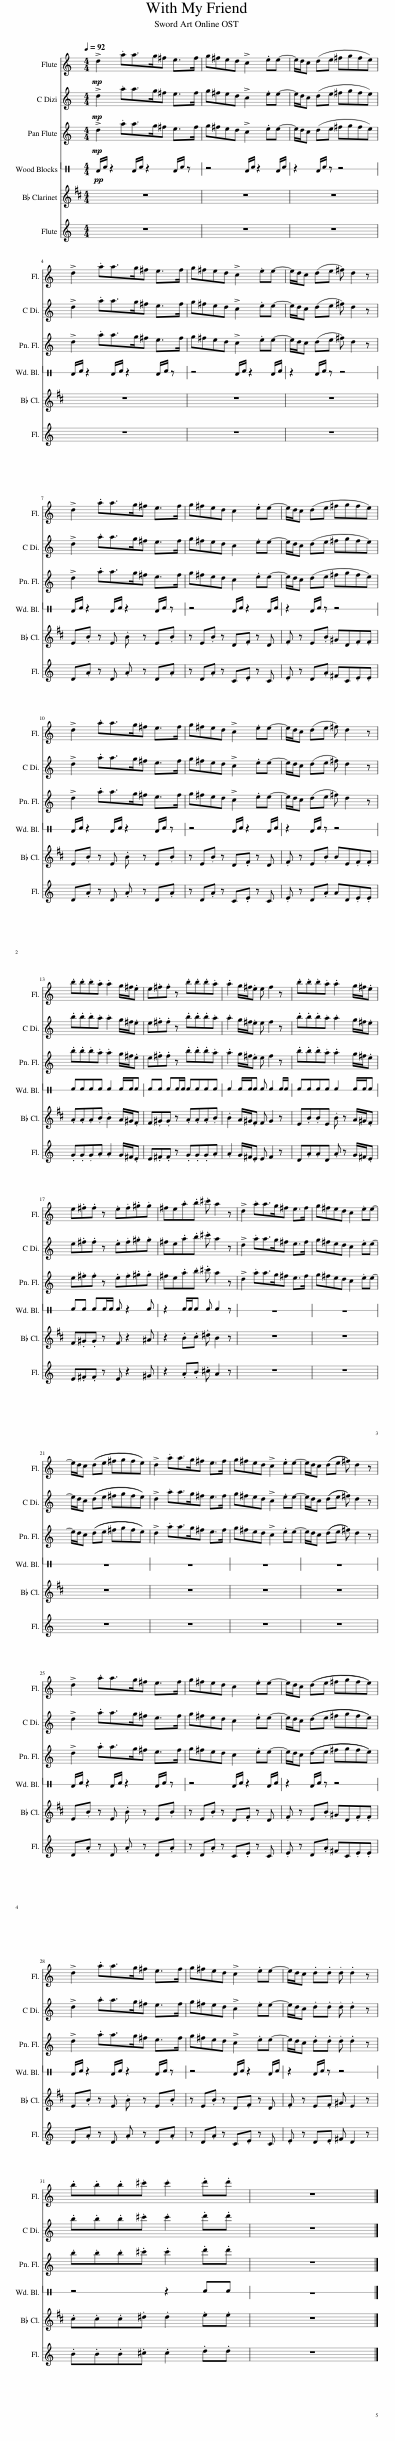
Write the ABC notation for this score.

X:1
%%score 1 2 3 4 5 6
L:1/8
Q:1/4=92
M:4/4
I:linebreak $
K:C
V:1 treble
V:2 treble
V:3 treble
V:4 perc stafflines=1
K:none
V:5 treble transpose=-2
V:6 treble
V:1
!mp! !>!d2 .aa>g^f e>f | g^fed !>!c2 .ee- | e/d/c (de ^fgfe) |$ !>!d2 .aa>g^f e>f | g^fed !>!c2 .ee- | %5
 e/d/c (de ^f) d2 z |$ !>!d2 .aa>g^f e>f | g^fed c2 .ee- | e/d/c (de ^fgfe) |$ !>!d2 .aa>g^f e>f | %10
 g^fed !>!c2 .ee- | e/d/c (de ^f) d2 z |$ .b.b.b.a .a2 g/^f/.e | e.^f.f z .b.b.b.a | .a2 g/^f/.e e f2 z | %15
 .b.b.b.a .a2 g/^f/.e |$ e.^f.f z .e.f.^g.g | ^fe.a.b .^c' a2 z | !>!d2 .aa>g^f e>f | g^fed c2 .ee- |$ %20
 e/d/c ((de ^fgfe)) | !>!d2 .aa>g^f e>f | g^fed !>!c2 .ee- | e/d/c ((de ^f)) d2 z |$ !>!d2 .aa>g^f e>f | %25
 g^fed c2 .ee- | e/d/c ((de ^fgfe)) |$ !>!d2 .aa>g^f e>f | g^fed !>!c2 .ee- | e/d/c .d.d .d .d2 z |$ %30
 .b.b.b.^c' .c'2 .d'.d' | z8 |] %32
V:2
!mp! !>!d2 .aa>g^f e>f | g^fed !>!c2 .ee- | e/d/c (de ^fgfe) |$ !>!d2 .aa>g^f e>f | g^fed !>!c2 .ee- | %5
 e/d/c (de ^f) d2 z |$ !>!d2 .aa>g^f e>f | g^fed c2 .ee- | e/d/c (de ^fgfe) |$ !>!d2 .aa>g^f e>f | %10
 g^fed !>!c2 .ee- | e/d/c (de ^f) d2 z |$ .b.b.b.a .a2 g/^f/.e | e.^f.f z .b.b.b.a | .a2 g/^f/.e e f2 z | %15
 .b.b.b.a .a2 g/^f/.e |$ e.^f.f z .e.f.^g.g | ^fe.a.b .^c' a2 z | !>!d2 .aa>g^f e>f | g^fed c2 .ee- |$ %20
 e/d/c ((de ^fgfe)) | !>!d2 .aa>g^f e>f | g^fed !>!c2 .ee- | e/d/c ((de ^f)) d2 z |$ !>!d2 .aa>g^f e>f | %25
 g^fed c2 .ee- | e/d/c ((de ^fgfe)) |$ !>!d2 .aa>g^f e>f | g^fed !>!c2 .ee- | e/d/c .d.d .d .d2 z |$ %30
 .b.b.b.^c' .c'2 .d'.d' | z8 |] %32
V:3
!mp! !>!d2 .aa>g^f e>f | g^fed !>!c2 .ee- | e/d/c (de ^fgfe) |$ !>!d2 .aa>g^f e>f | g^fed !>!c2 .ee- | %5
 e/d/c (de ^f) d2 z |$ !>!d2 .aa>g^f e>f | g^fed c2 .ee- | e/d/c (de ^fgfe) |$ !>!d2 .aa>g^f e>f | %10
 g^fed !>!c2 .ee- | e/d/c (de ^f) d2 z |$ .b.b.b.a .a2 g/^f/.e | e.^f.f z .b.b.b.a | .a2 g/^f/.e e f2 z | %15
 .b.b.b.a .a2 g/^f/.e |$ e.^f.f z .e.f.^g.g | ^fe.a.b .^c' a2 z | !>!d2 .aa>g^f e>f | g^fed c2 .ee- |$ %20
 e/d/c ((de ^fgfe)) | !>!d2 .aa>g^f e>f | g^fed !>!c2 .ee- | e/d/c ((de ^f)) d2 z |$ !>!d2 .aa>g^f e>f | %25
 g^fed c2 .ee- | e/d/c ((de ^fgfe)) |$ !>!d2 .aa>g^f e>f | g^fed !>!c2 .ee- | e/d/c .d.d .d .d2 z |$ %30
 .b.b.b.^c' .c'2 .d'.d' | z8 |] %32
V:4
!pp! D/F/ z2 D/F/ z2 D/F/ z | z4 D/F/ z2 D/F/ | z2 D/F/ z z4 |$ D/F/ z2 D/F/ z2 D/F/ z | z4 D/F/ z2 D/F/ | %5
 z2 D/F/ z z4 |$ D/F/ z2 D/F/ z2 D/F/ z | z4 D/F/ z2 D/F/ | z2 D/F/ z z4 |$ D/F/ z2 D/F/ z2 D/F/ z | %10
 z4 D/F/ z2 D/F/ | z2 D/F/ z z4 |$ FFFF F2 F/F/F | FF FF/F/ FFFF | F2 F/F/F F F2 F/F/ | %15
 FFFF F2 F/F/F |$ FF FF/F/ F z2 F | z2 F/F/F F F2 z | z8 | z8 |$ %20
 z8 | z8 | z8 | z8 |$ D/F/ z2 D/F/ z2 D/F/ z | %25
 z4 D/F/ z2 D/F/ | z2 D/F/ z z4 |$ D/F/ z2 D/F/ z2 D/F/ z | z4 D/F/ z2 D/F/ | z2 D/F/ z z4 |$ %30
 z4 z2 FF | z8 |] %32
V:5
[K:D] z8 | z8 | z8 |$ z8 | z8 | %5
 z8 |$ E.B z E .B z E.B | z E.B z D.F z D | .F z E.B ^GD.F.F |$ E.B z E .B z E.B | %10
 z E.B z D.F z D | .F z E.B BE.F.F |$ .A.A.A.B .B2 A/^G/.F | F.^G.G z .A.A.A.B | .B2 A/^G/.F F G2 z | %15
 E.B.BE .B z A/^G/.F |$ F.^G.G z F z2 ^A | z2 .B.c .^d B2 z | z8 | z8 |$ %20
 z8 | z8 | z8 | z8 |$ E.B z E .B z E.B | %25
 z E.B z D.F z D | .F z E.B ^GD.F.F |$ E.B z E .B z E.B | z E.B z D.F z D | .F z E.F ^G E2 z |$ %30
 .c.c.c.^d .d2 .e.e | z8 |] %32
V:6
 z8 | z8 | z8 |$ z8 | z8 | %5
 z8 |$ D.A z D .A z D.A | z D.A z C.E z C | .E z D.A ^FC.E.E |$ D.A z D .A z D.A | %10
 z D.A z C.E z C | .E z D.A AD.E.E |$ .G.G.G.A .A2 G/^F/.E | E.^F.F z .G.G.G.A | .A2 G/^F/.E E F2 z | %15
 D.A.AD .A z G/^F/.E |$ E.^F.F z E z2 ^G | z2 .A.B .^c A2 z | z8 | z8 |$ %20
 z8 | z8 | z8 | z8 |$ D.A z D .A z D.A | %25
 z D.A z C.E z C | .E z D.A ^FC.E.E |$ D.A z D .A z D.A | z D.A z C.E z C | .E z D.E ^F D2 z |$ %30
 .B.B.B.^c .c2 .d.d | z8 |] %32
